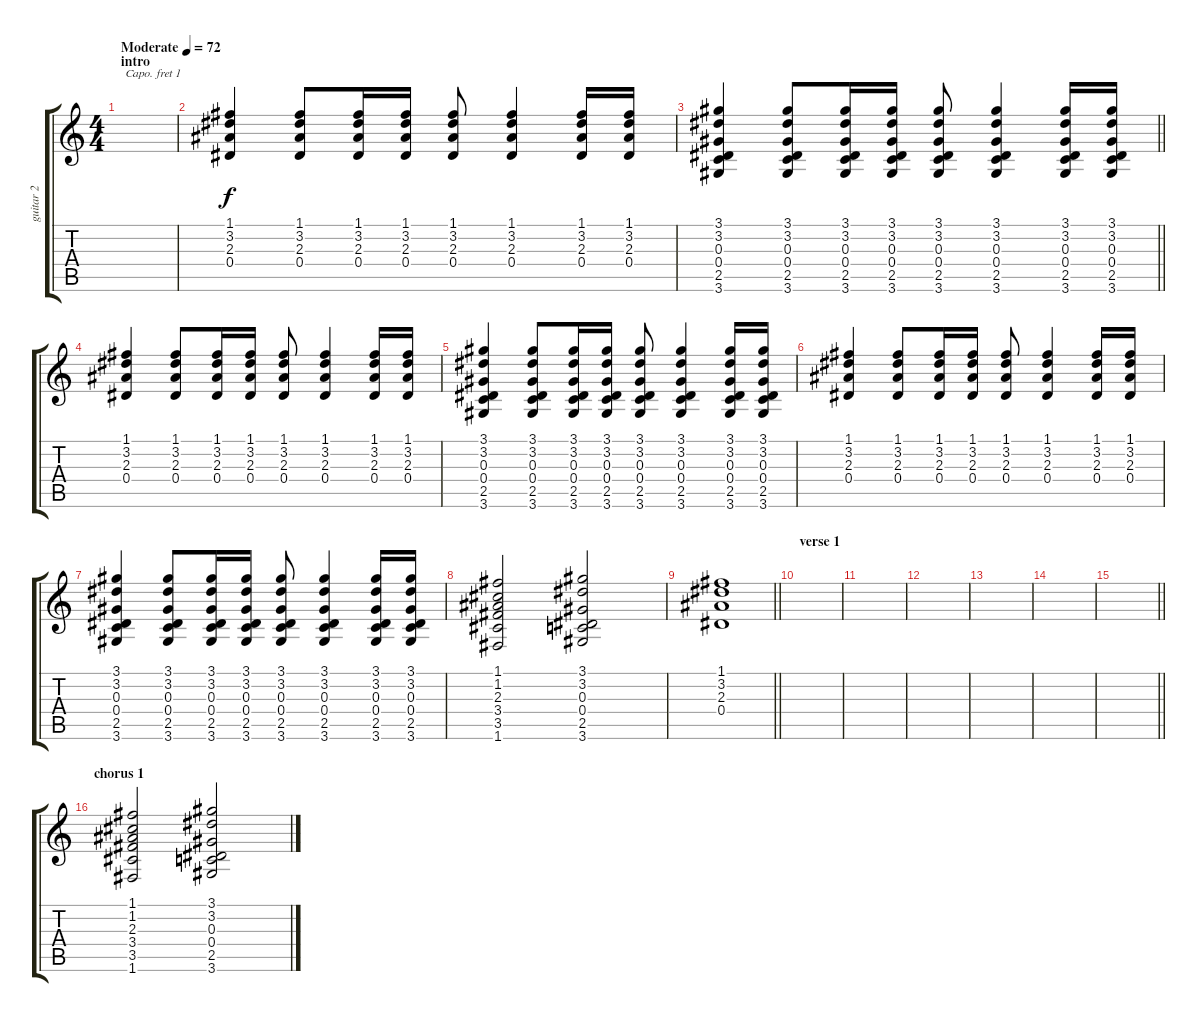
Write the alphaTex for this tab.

\track ("guitar 2" "guitar 2") {instrument electricguitarjazz}
\staff {score tabs}
\capo 1
\tuning (E4 B3 G3 D3 A2 E2) {hide}
\ts (4 4)
\section ("" "intro")
\tempo (72 "Moderate")
\clef g2
\ks c
|
(1.1 3.2 2.3 0.4).4 (1.1 3.2 2.3 0.4).8 (1.1 3.2 2.3 0.4).16 (1.1 3.2 2.3 0.4).16 (1.1 3.2 2.3 0.4).8 (1.1 3.2 2.3 0.4).4 (1.1 3.2 2.3 0.4).16 (1.1 3.2 2.3 0.4).16 |
\barLineRight lightlight
(3.1 3.2 0.3 0.4 2.5 3.6).4 (3.1 3.2 0.3 0.4 2.5 3.6).8 (3.1 3.2 0.3 0.4 2.5 3.6).16 (3.1 3.2 0.3 0.4 2.5 3.6).16 (3.1 3.2 0.3 0.4 2.5 3.6).8 (3.1 3.2 0.3 0.4 2.5 3.6).4 (3.1 3.2 0.3 0.4 2.5 3.6).16 (3.1 3.2 0.3 0.4 2.5 3.6).16 |
(1.1 3.2 2.3 0.4).4 (1.1 3.2 2.3 0.4).8 (1.1 3.2 2.3 0.4).16 (1.1 3.2 2.3 0.4).16 (1.1 3.2 2.3 0.4).8 (1.1 3.2 2.3 0.4).4 (1.1 3.2 2.3 0.4).16 (1.1 3.2 2.3 0.4).16 |
(3.1 3.2 0.3 0.4 2.5 3.6).4 (3.1 3.2 0.3 0.4 2.5 3.6).8 (3.1 3.2 0.3 0.4 2.5 3.6).16 (3.1 3.2 0.3 0.4 2.5 3.6).16 (3.1 3.2 0.3 0.4 2.5 3.6).8 (3.1 3.2 0.3 0.4 2.5 3.6).4 (3.1 3.2 0.3 0.4 2.5 3.6).16 (3.1 3.2 0.3 0.4 2.5 3.6).16 |
(1.1 3.2 2.3 0.4).4 (1.1 3.2 2.3 0.4).8 (1.1 3.2 2.3 0.4).16 (1.1 3.2 2.3 0.4).16 (1.1 3.2 2.3 0.4).8 (1.1 3.2 2.3 0.4).4 (1.1 3.2 2.3 0.4).16 (1.1 3.2 2.3 0.4).16 |
(3.1 3.2 0.3 0.4 2.5 3.6).4 (3.1 3.2 0.3 0.4 2.5 3.6).8 (3.1 3.2 0.3 0.4 2.5 3.6).16 (3.1 3.2 0.3 0.4 2.5 3.6).16 (3.1 3.2 0.3 0.4 2.5 3.6).8 (3.1 3.2 0.3 0.4 2.5 3.6).4 (3.1 3.2 0.3 0.4 2.5 3.6).16 (3.1 3.2 0.3 0.4 2.5 3.6).16 |
(1.1 1.2 2.3 3.4 3.5 1.6).2 (3.1 3.2 0.3 0.4 2.5 3.6).2 |
\barLineRight lightlight
(1.1 3.2 2.3 0.4).1 |
\section ("" "verse 1")
|
|
|
|
|
\barLineRight lightlight
|
\section ("" "chorus 1")
(1.1 1.2 2.3 3.4 3.5 1.6).2 (3.1 3.2 0.3 0.4 2.5 3.6).2
